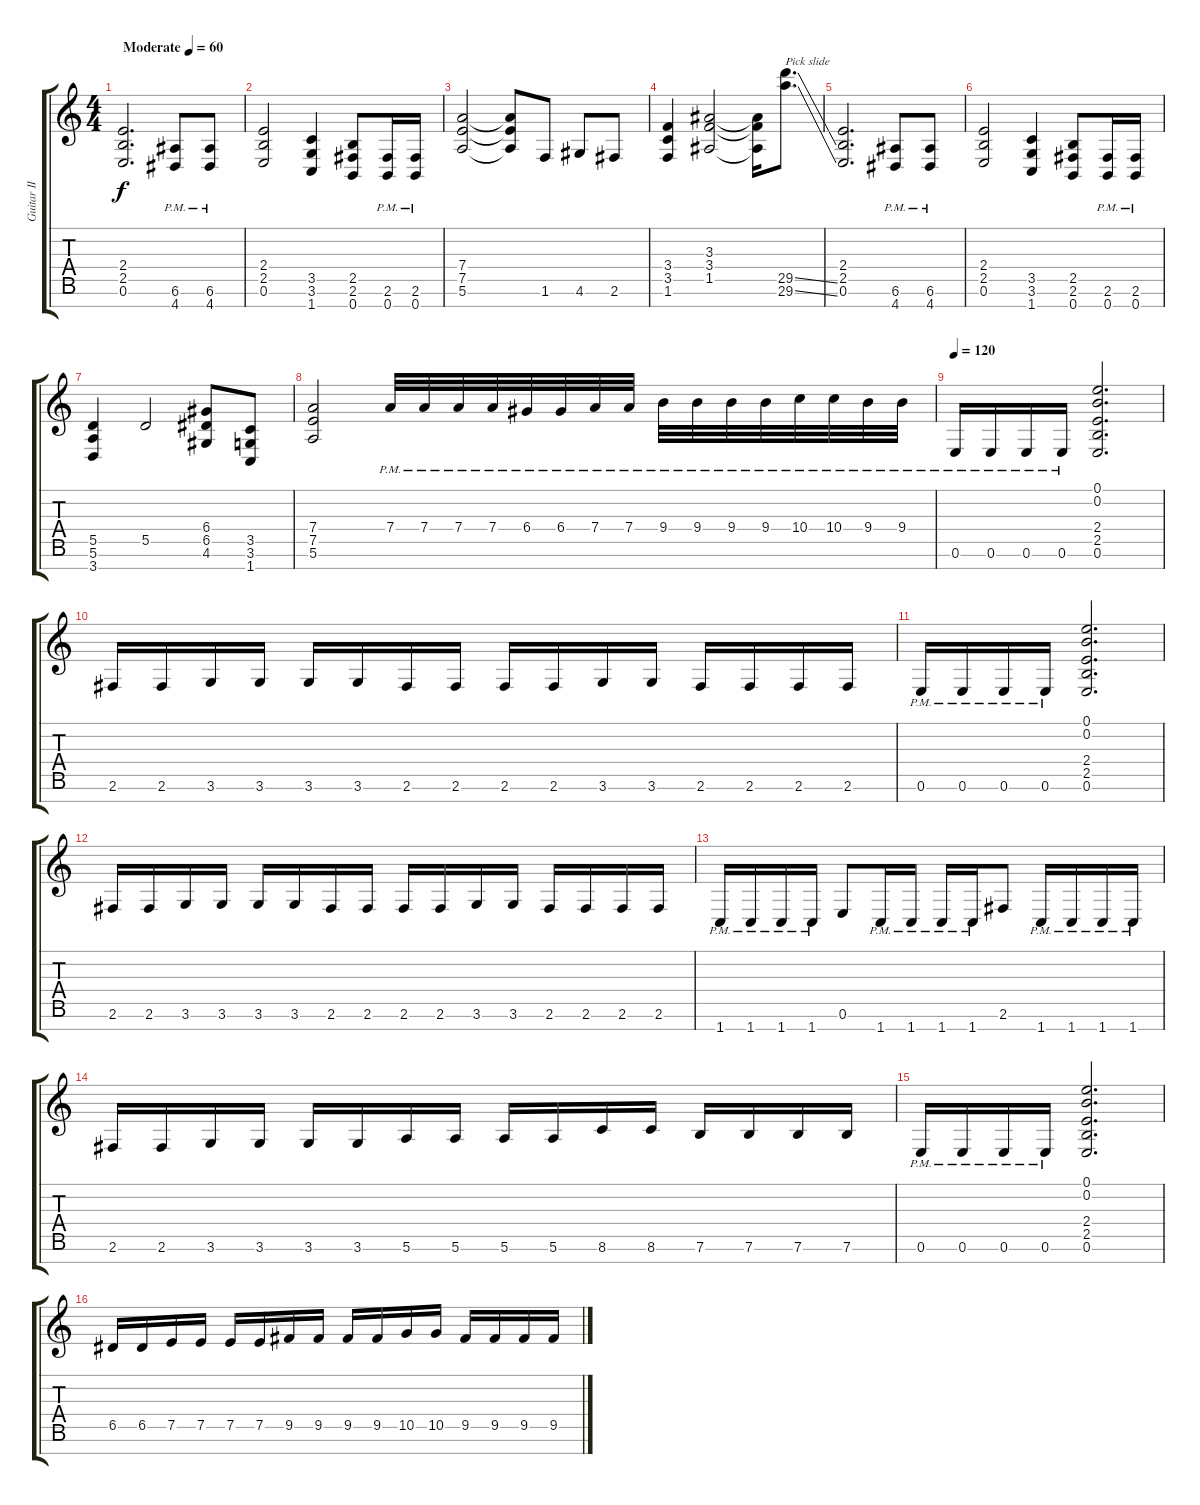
\track ("Guitar II" "Guitar II") {instrument distortionguitar}
\staff {score tabs}
\tuning (E4 B3 G3 D3 A2 E2 B1) {hide}
\ts (4 4)
\tempo (60 "Moderate")
\clef g2
\ks c
(2.4 2.5 0.6).2{d dy f instrument distortionguitar} (6.6{pm} 4.7{pm}).8 (6.6{pm} 4.7{pm}).8 |
(2.4 2.5 0.6).2 (3.5 3.6 1.7).4 (2.5 2.6 0.7).8 (2.6{pm} 0.7{pm}).16 (2.6{pm} 0.7{pm}).16 |
(7.4 7.5 5.6).2 (7.4{t} 7.5{t} 5.6{t}).8 1.6.8 4.6.8 2.6.8 |
(3.4 3.5 1.6).4 (3.3 3.4 1.5).2 (3.3{t} 3.4{t} 1.5{t}).16 (29.5{ss} 29.6{ss}).8{d txt "Pick slide"} |
(2.4 2.5 0.6).2{d} (6.6{pm} 4.7{pm}).8 (6.6{pm} 4.7{pm}).8 |
(2.4 2.5 0.6).2 (3.5 3.6 1.7).4 (2.5 2.6 0.7).8 (2.6{pm} 0.7{pm}).16 (2.6{pm} 0.7{pm}).16 |
(5.5 5.6 3.7).4 5.5.2 (6.4 6.5 4.6).8 (3.5 3.6 1.7).8 |
(7.4 7.5 5.6).2 7.4{pm}.32 7.4{pm}.32 7.4{pm}.32 7.4{pm}.32 6.4{pm}.32 6.4{pm}.32 7.4{pm}.32 7.4{pm}.32 9.4{pm}.32 9.4{pm}.32 9.4{pm}.32 9.4{pm}.32 10.4{pm}.32 10.4{pm}.32 9.4{pm}.32 9.4{pm}.32 |
\tempo 120
0.6{pm}.16 0.6{pm}.16 0.6{pm}.16 0.6{pm}.16 (0.1 0.2 2.4 2.5 0.6).2{d} |
2.6.16 2.6.16 3.6.16 3.6.16 3.6.16 3.6.16 2.6.16 2.6.16 2.6.16 2.6.16 3.6.16 3.6.16 2.6.16 2.6.16 2.6.16 2.6.16 |
0.6{pm}.16 0.6{pm}.16 0.6{pm}.16 0.6{pm}.16 (0.1 0.2 2.4 2.5 0.6).2{d} |
2.6.16 2.6.16 3.6.16 3.6.16 3.6.16 3.6.16 2.6.16 2.6.16 2.6.16 2.6.16 3.6.16 3.6.16 2.6.16 2.6.16 2.6.16 2.6.16 |
1.7{pm}.16 1.7{pm}.16 1.7{pm}.16 1.7{pm}.16 0.6.8 1.7{pm}.16 1.7{pm}.16 1.7{pm}.16 1.7{pm}.16 2.6.8 1.7{pm}.16 1.7{pm}.16 1.7{pm}.16 1.7{pm}.16 |
2.6.16 2.6.16 3.6.16 3.6.16 3.6.16 3.6.16 5.6.16 5.6.16 5.6.16 5.6.16 8.6.16 8.6.16 7.6.16 7.6.16 7.6.16 7.6.16 |
0.6{pm}.16 0.6{pm}.16 0.6{pm}.16 0.6{pm}.16 (0.1 0.2 2.4 2.5 0.6).2{d} |
6.5.16 6.5.16 7.5.16 7.5.16 7.5.16 7.5.16 9.5.16 9.5.16 9.5.16 9.5.16 10.5.16 10.5.16 9.5.16 9.5.16 9.5.16 9.5.16
